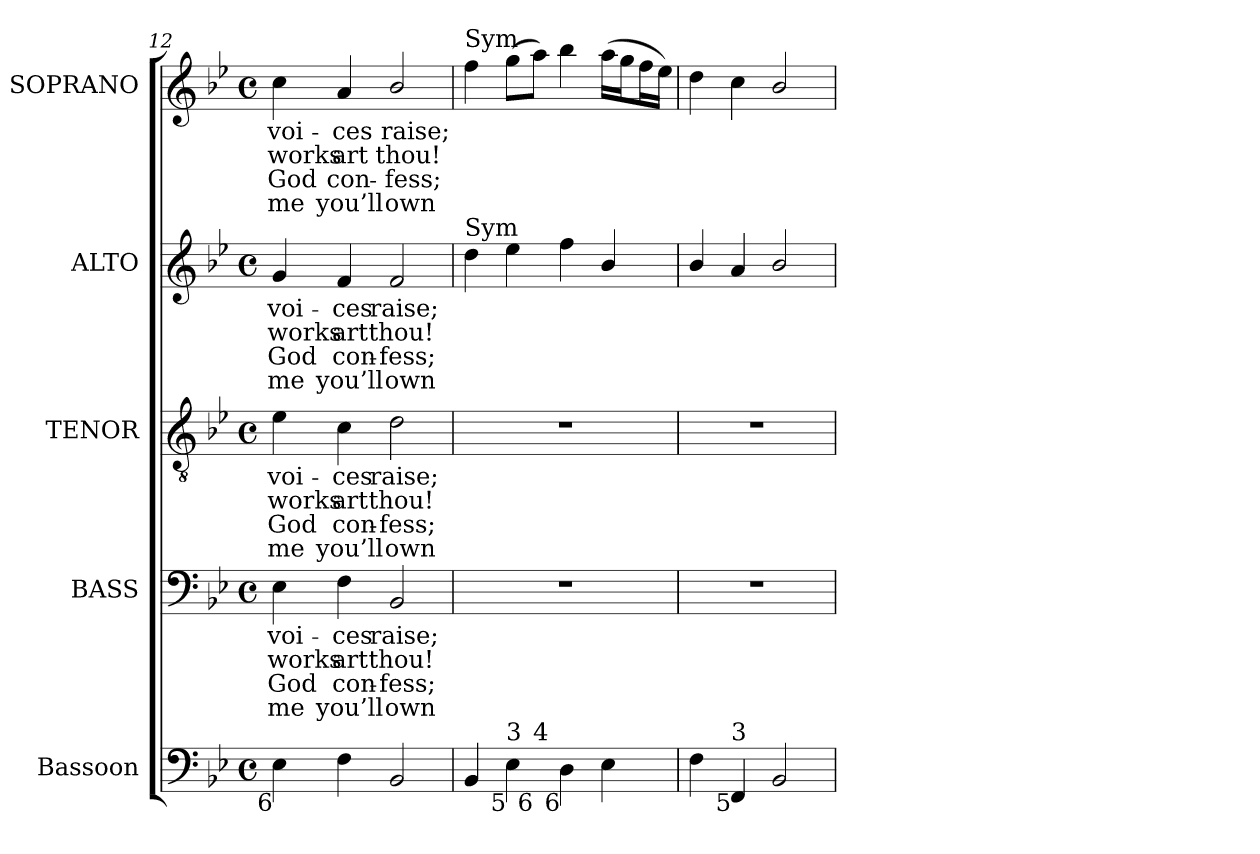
**kern	**kern	**text	**text	**text	**text	**kern	**text	**text	**text	**text	**kern	**text	**text	**text	**text	**kern	**text	**text	**text	**text
*part5	*part4	*part4	*part4	*part4	*part4	*part3	*part3	*part3	*part3	*part3	*part2	*part2	*part2	*part2	*part2	*part1	*part1	*part1	*part1	*part1
*staff5	*staff4	*staff4	*staff4	*staff4	*staff4	*staff3	*staff3	*staff3	*staff3	*staff3	*staff2	*staff2	*staff2	*staff2	*staff2	*staff1	*staff1	*staff1	*staff1	*staff1
*I"Bassoon	*I"BASS	*	*	*	*	*I"TENOR	*	*	*	*	*I"ALTO	*	*	*	*	*I"SOPRANO	*	*	*	*
*I'Bsn.	*I'B.	*	*	*	*	*I'T.	*	*	*	*	*I'A.	*	*	*	*	*I'S.	*	*	*	*
*clefF4	*clefF4	*	*	*	*	*clefGv2	*	*	*	*	*clefG2	*	*	*	*	*clefG2	*	*	*	*
*	*	*	*	*	*	*ITrd7c12	*	*	*	*	*	*	*	*	*	*	*	*	*	*
*k[b-e-]	*k[b-e-]	*	*	*	*	*k[b-e-]	*	*	*	*	*k[b-e-]	*	*	*	*	*k[b-e-]	*	*	*	*
*B-:	*B-:	*	*	*	*	*B-:	*	*	*	*	*B-:	*	*	*	*	*B-:	*	*	*	*
*M4/4	*M4/4	*	*	*	*	*M4/4	*	*	*	*	*M4/4	*	*	*	*	*M4/4	*	*	*	*
*met(c)	*met(c)	*	*	*	*	*met(c)	*	*	*	*	*met(c)	*	*	*	*	*met(c)	*	*	*	*
=12	=12	=12	=12	=12	=12	=12	=12	=12	=12	=12	=12	=12	=12	=12	=12	=12	=12	=12	=12	=12
!	!	!LO:LY:b:color=#000000	!LO:LY:b:color=#000000	!LO:LY:b:color=#000000	!LO:LY:b:color=#000000	!	!	!	!	!	!	!	!	!	!	!	!	!	!	!
!	!	!	!	!	!	!	!LO:LY:b:color=#000000	!LO:LY:b:color=#000000	!LO:LY:b:color=#000000	!LO:LY:b:color=#000000	!	!	!	!	!	!	!	!	!	!
!	!	!	!	!	!	!	!	!	!	!	!	!LO:LY:b:color=#000000	!LO:LY:b:color=#000000	!LO:LY:b:color=#000000	!LO:LY:b:color=#000000	!	!	!	!	!
!LO:TX:b:rj:t=6	!	!	!	!	!	!	!	!	!	!	!	!	!	!	!	!	!	!	!	!
!	!	!	!	!	!	!	!	!	!	!	!	!	!	!	!	!	!LO:LY:b:color=#000000	!LO:LY:b:color=#000000	!LO:LY:b:color=#000000	!LO:LY:b:color=#000000
4E-i\	4E-i\	voi-	works	God	me	4E-i\	voi-	works	God	me	4gi/	voi-	works	God	me	4cci\	voi-	works	God	me
!	!	!LO:LY:b:color=#000000	!LO:LY:b:color=#000000	!LO:LY:b:color=#000000	!LO:LY:b:color=#000000	!	!	!	!	!	!	!	!	!	!	!	!	!	!	!
!	!	!	!	!	!	!	!LO:LY:b:color=#000000	!LO:LY:b:color=#000000	!LO:LY:b:color=#000000	!LO:LY:b:color=#000000	!	!	!	!	!	!	!	!	!	!
!	!	!	!	!	!	!	!	!	!	!	!	!LO:LY:b:color=#000000	!LO:LY:b:color=#000000	!LO:LY:b:color=#000000	!LO:LY:b:color=#000000	!	!	!	!	!
!	!	!	!	!	!	!	!	!	!	!	!	!	!	!	!	!	!LO:LY:b:color=#000000	!LO:LY:b:color=#000000	!LO:LY:b:color=#000000	!LO:LY:b:color=#000000
4Fi\	4Fi\	-ces	art	con-	-you’ll	4Ci\	-ces	art	con-	-you’ll	4fi/	-ces	art	con-	-you’ll	4ai/	-ces	art	con-	-you’ll
!	!	!LO:LY:b:color=#000000	!LO:LY:b:color=#000000	!LO:LY:b:color=#000000	!LO:LY:b:color=#000000	!	!	!	!	!	!	!	!	!	!	!	!	!	!	!
!	!	!	!	!	!	!	!LO:LY:b:color=#000000	!LO:LY:b:color=#000000	!LO:LY:b:color=#000000	!LO:LY:b:color=#000000	!	!	!	!	!	!	!	!	!	!
!	!	!	!	!	!	!	!	!	!	!	!	!LO:LY:b:color=#000000	!LO:LY:b:color=#000000	!LO:LY:b:color=#000000	!LO:LY:b:color=#000000	!	!	!	!	!
!	!	!	!	!	!	!	!	!	!	!	!	!	!	!	!	!	!LO:LY:b:color=#000000	!LO:LY:b:color=#000000	!LO:LY:b:color=#000000	!LO:LY:b:color=#000000
2BB-i/	2BB-i/	raise;	thou!	fess;	own	2Di\	raise;	thou!	fess;	own	2fi/	raise;	thou!	fess;	own	2b-i/	raise;	thou!	fess;	own
!!LO:PB:g=z
=13	=13	=13	=13	=13	=13	=13	=13	=13	=13	=13	=13	=13	=13	=13	=13	=13	=13	=13	=13	=13
!	!	!	!	!	!	!	!	!	!	!	!	!	!	!	!	!LO:TX:a:t=Sym	!	!	!	!
!	!	!	!	!	!	!	!	!	!	!	!LO:TX:a:t=Sym	!	!	!	!	!	!	!	!	!
*^	*	*	*	*	*	*	*	*	*	*	*	*	*	*	*	*	*	*	*	*
4BB-i/	4.ryy	1r	.	.	.	.	1r	.	.	.	.	4ddi\	.	.	.	.	4ffi\	.	.	.	.
!LO:TX:b:rj:t=5	!	!	!	!	!	!	!	!	!	!	!	!	!	!	!	!	!	!	!	!	!
!LO:TX:t=3	!	!	!	!	!	!	!	!	!	!	!	!	!	!	!	!	!	!	!	!	!
4E-i\	.	.	.	.	.	.	.	.	.	.	.	4ee-i\	.	.	.	.	(8ggi\L	.	.	.	.
!	!LO:TX:b:rj:t=6	!	!	!	!	!	!	!	!	!	!	!	!	!	!	!	!	!	!	!	!
!	!LO:TX:t=4	!	!	!	!	!	!	!	!	!	!	!	!	!	!	!	!	!	!	!	!
.	2ryy	.	.	.	.	.	.	.	.	.	.	.	.	.	.	.	8aai\J)	.	.	.	.
!LO:TX:b:rj:t=6	!	!	!	!	!	!	!	!	!	!	!	!	!	!	!	!	!	!	!	!	!
4Di\	.	.	.	.	.	.	.	.	.	.	.	4ffi\	.	.	.	.	4bb-i\	.	.	.	.
4E-i\	.	.	.	.	.	.	.	.	.	.	.	4b-i/	.	.	.	.	(16aai\LL	.	.	.	.
.	.	.	.	.	.	.	.	.	.	.	.	.	.	.	.	.	16ggi\J	.	.	.	.
.	8ryy	.	.	.	.	.	.	.	.	.	.	.	.	.	.	.	16ffi\L	.	.	.	.
.	.	.	.	.	.	.	.	.	.	.	.	.	.	.	.	.	16ee-i\JJ)	.	.	.	.
=14	=14	=14	=14	=14	=14	=14	=14	=14	=14	=14	=14	=14	=14	=14	=14	=14	=14	=14	=14	=14	=14
!LO:TX:b:rj:t=6	!	!	!	!	!	!	!	!	!	!	!	!	!	!	!	!	!	!	!	!	!
!LO:TX:t=4	!	!	!	!	!	!	!	!	!	!	!	!	!	!	!	!	!	!	!	!	!
*v	*v	*	*	*	*	*	*	*	*	*	*	*	*	*	*	*	*	*	*	*	*
4Fi\	1r	.	.	.	.	1r	.	.	.	.	4b-i/	.	.	.	.	4ddi\	.	.	.	.
!LO:TX:b:rj:t=5	!	!	!	!	!	!	!	!	!	!	!	!	!	!	!	!	!	!	!	!
!LO:TX:t=3	!	!	!	!	!	!	!	!	!	!	!	!	!	!	!	!	!	!	!	!
4FFi/	.	.	.	.	.	.	.	.	.	.	4ai/	.	.	.	.	4cci\	.	.	.	.
2BB-i/	.	.	.	.	.	.	.	.	.	.	2b-i/	.	.	.	.	2b-i/	.	.	.	.
=	=	=	=	=	=	=	=	=	=	=	=	=	=	=	=	=	=	=	=	=
*-	*-	*-	*-	*-	*-	*-	*-	*-	*-	*-	*-	*-	*-	*-	*-	*-	*-	*-	*-	*-
